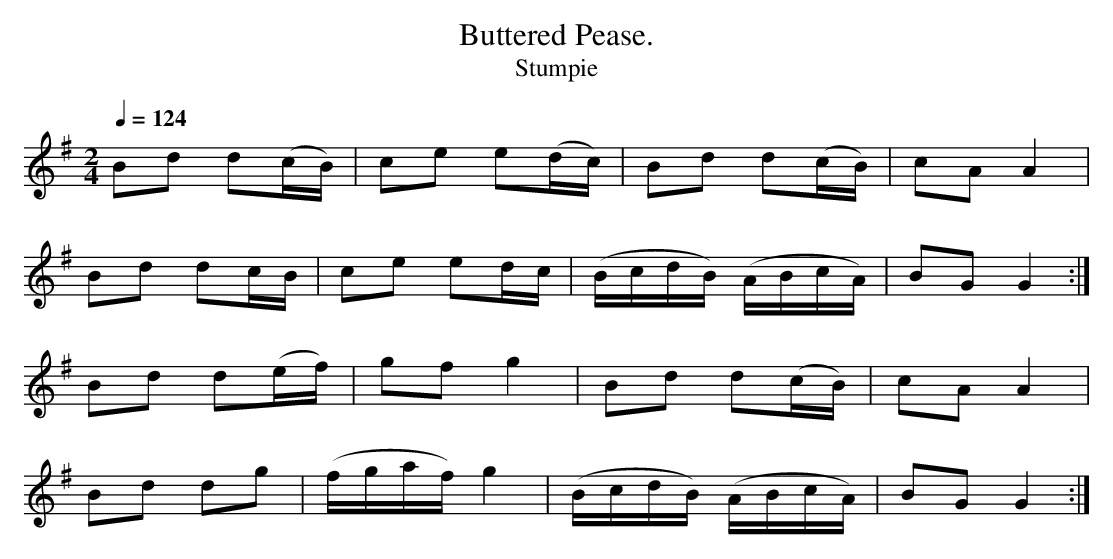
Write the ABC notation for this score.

X:1
T:Buttered Pease.
T:Stumpie
M:2/4
L:1/8
Q:1/4=124
K:G major
Bd d(c/B/)| ce        e(d/c/)| Bd         d(c/B/)  |cA A2 |
Bd dc/B/  | ce        ed/c/  |(B/c/d/B/) (A/B/c/A/)|BG G2:|
Bd d(e/f/)| gf        g2     | Bd         d(c/B/)  |cA A2 |
Bd dg     |(f/g/a/f/) g2     |(B/c/d/B/) (A/B/c/A/)|BG G2:|
